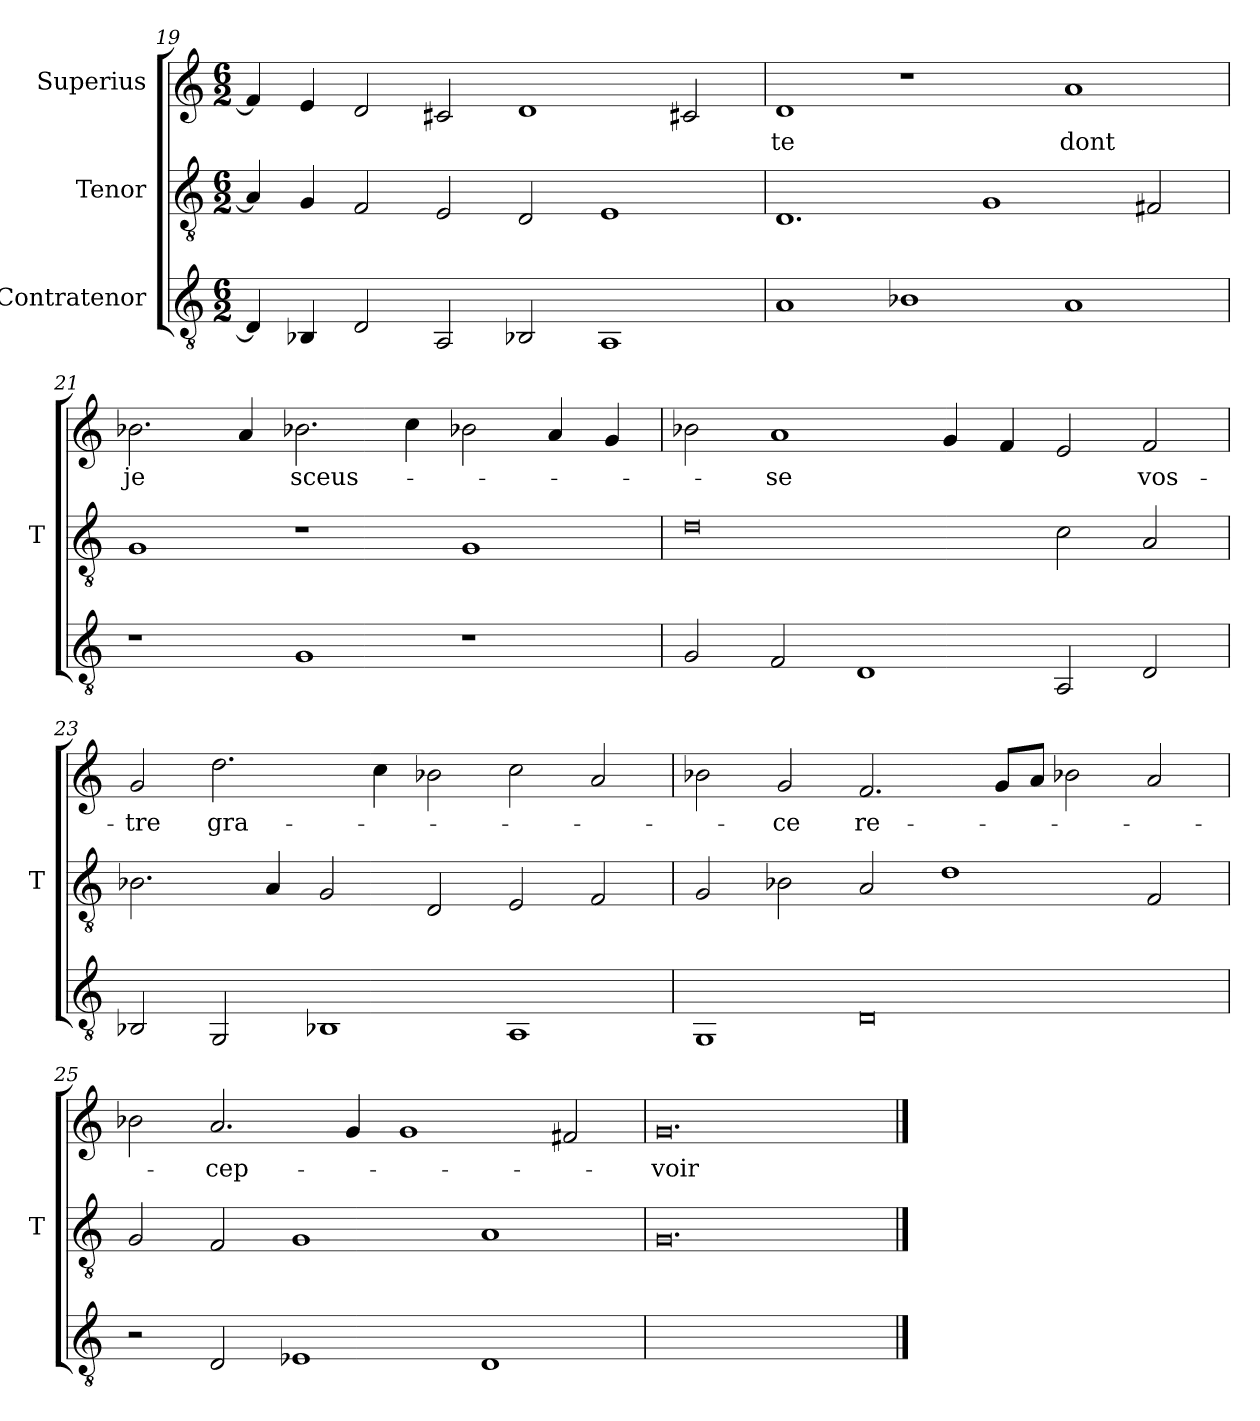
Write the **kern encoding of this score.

**kern	**kern	**kern	**text
*part3	*part2	*part1	*part1
*staff3	*staff2	*staff1	*staff1
*I"Contratenor	*I"Tenor	*I"Superius	*
*	*I'T	*	*
*clefGv2	*clefGv2	*clefG2	*
*M6/2	*M6/2	*M6/2	*
=19	=19	=19	=19
4D]	4A]	4f]	.
4BB-X	4G	4e	.
2D	2F	2d	.
2AA	2E	2c#X	.
2BB-X	2D	1d	.
1AA	1E	.	.
.	.	2c#X	.
=20	=20	=20	=20
1A	1.D	1d	-te
1B-X	.	1r	.
.	1G	.	.
1A	.	1a	-dont
.	2F#X	.	.
=21	=21	=21	=21
1r	1G	2.b-X	-je
.	.	4a	.
1G	1r	2.b-X	sceus-
.	.	4cc	.
1r	1G	2b-X	.
.	.	4a	.
.	.	4g	.
=22	=22	=22	=22
2G	0d	2b-X	.
2F	.	1a	-se
1D	.	.	.
.	.	4g	.
.	.	4f	.
2AA	2c	2e	.
2D	2A	2f	vos-
=23	=23	=23	=23
2BB-X	2.B-X	2g	-tre
2GG	.	2.dd	gra-
.	4A	.	.
1BB-X	2G	.	.
.	.	4cc	.
.	2D	2b-X	.
1AA	2E	2cc	.
.	2F	2a	.
=24	=24	=24	=24
1GG	2G	2b-X	.
.	2B-X	2g	-ce
0D	2A	2.f	re-
.	1d	.	.
.	.	8g/L	.
.	.	8a/J	.
.	.	2b-X	.
.	2F	2a	.
=25	=25	=25	=25
2r	2G	2b-X	.
2D	2F	2.a	-cep-
1E-X	1G	.	.
.	.	4g	.
.	.	1g	.
1D	1A	.	.
.	.	2f#X	.
=26	=26	=26	=26
0.ryy	0.G	0.g	-voir
==	==	==	==
*-	*-	*-	*-
